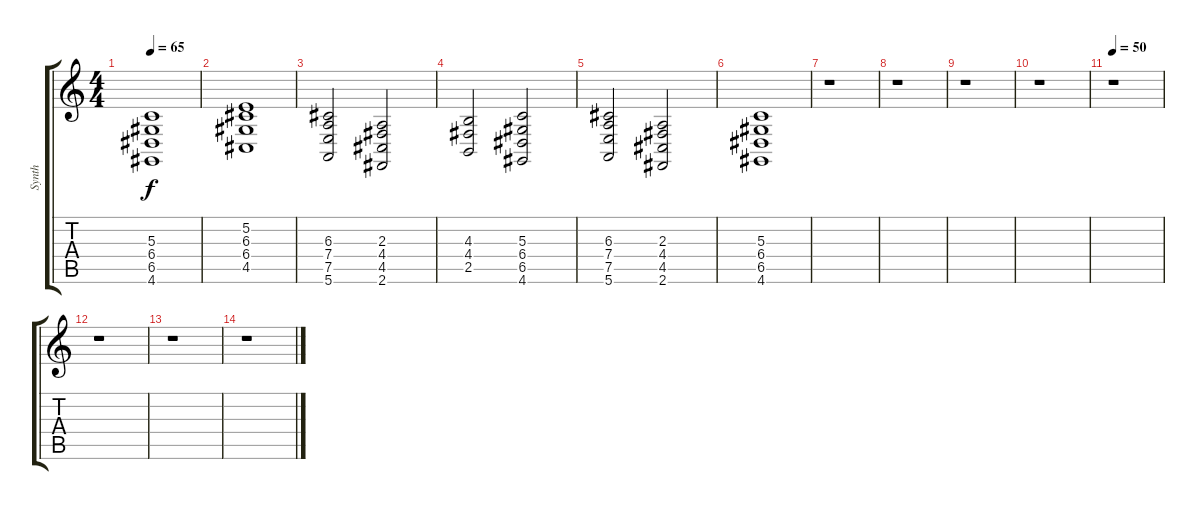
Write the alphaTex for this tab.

\track ("Synth" "Synth") {instrument synthstrings2}
\staff {score tabs}
\tuning (E4 B3 G3 D3 A2 E2) {hide}
\ts (4 4)
\tempo 65
\clef g2
\ks c
(5.3 6.4 6.5 4.6).1{dy f} |
(5.2 6.3 6.4 4.5).1 |
(6.3 7.4 7.5 5.6).2 (2.3 4.4 4.5 2.6).2 |
(4.3 4.4 2.5).2 (5.3 6.4 6.5 4.6).2 |
(6.3 7.4 7.5 5.6).2 (2.3 4.4 4.5 2.6).2 |
(5.3 6.4 6.5 4.6).1 |
r.1 |
r.1 |
r.1 |
r.1 |
\tempo 50
r.1 |
r.1 |
r.1 |
r.1
